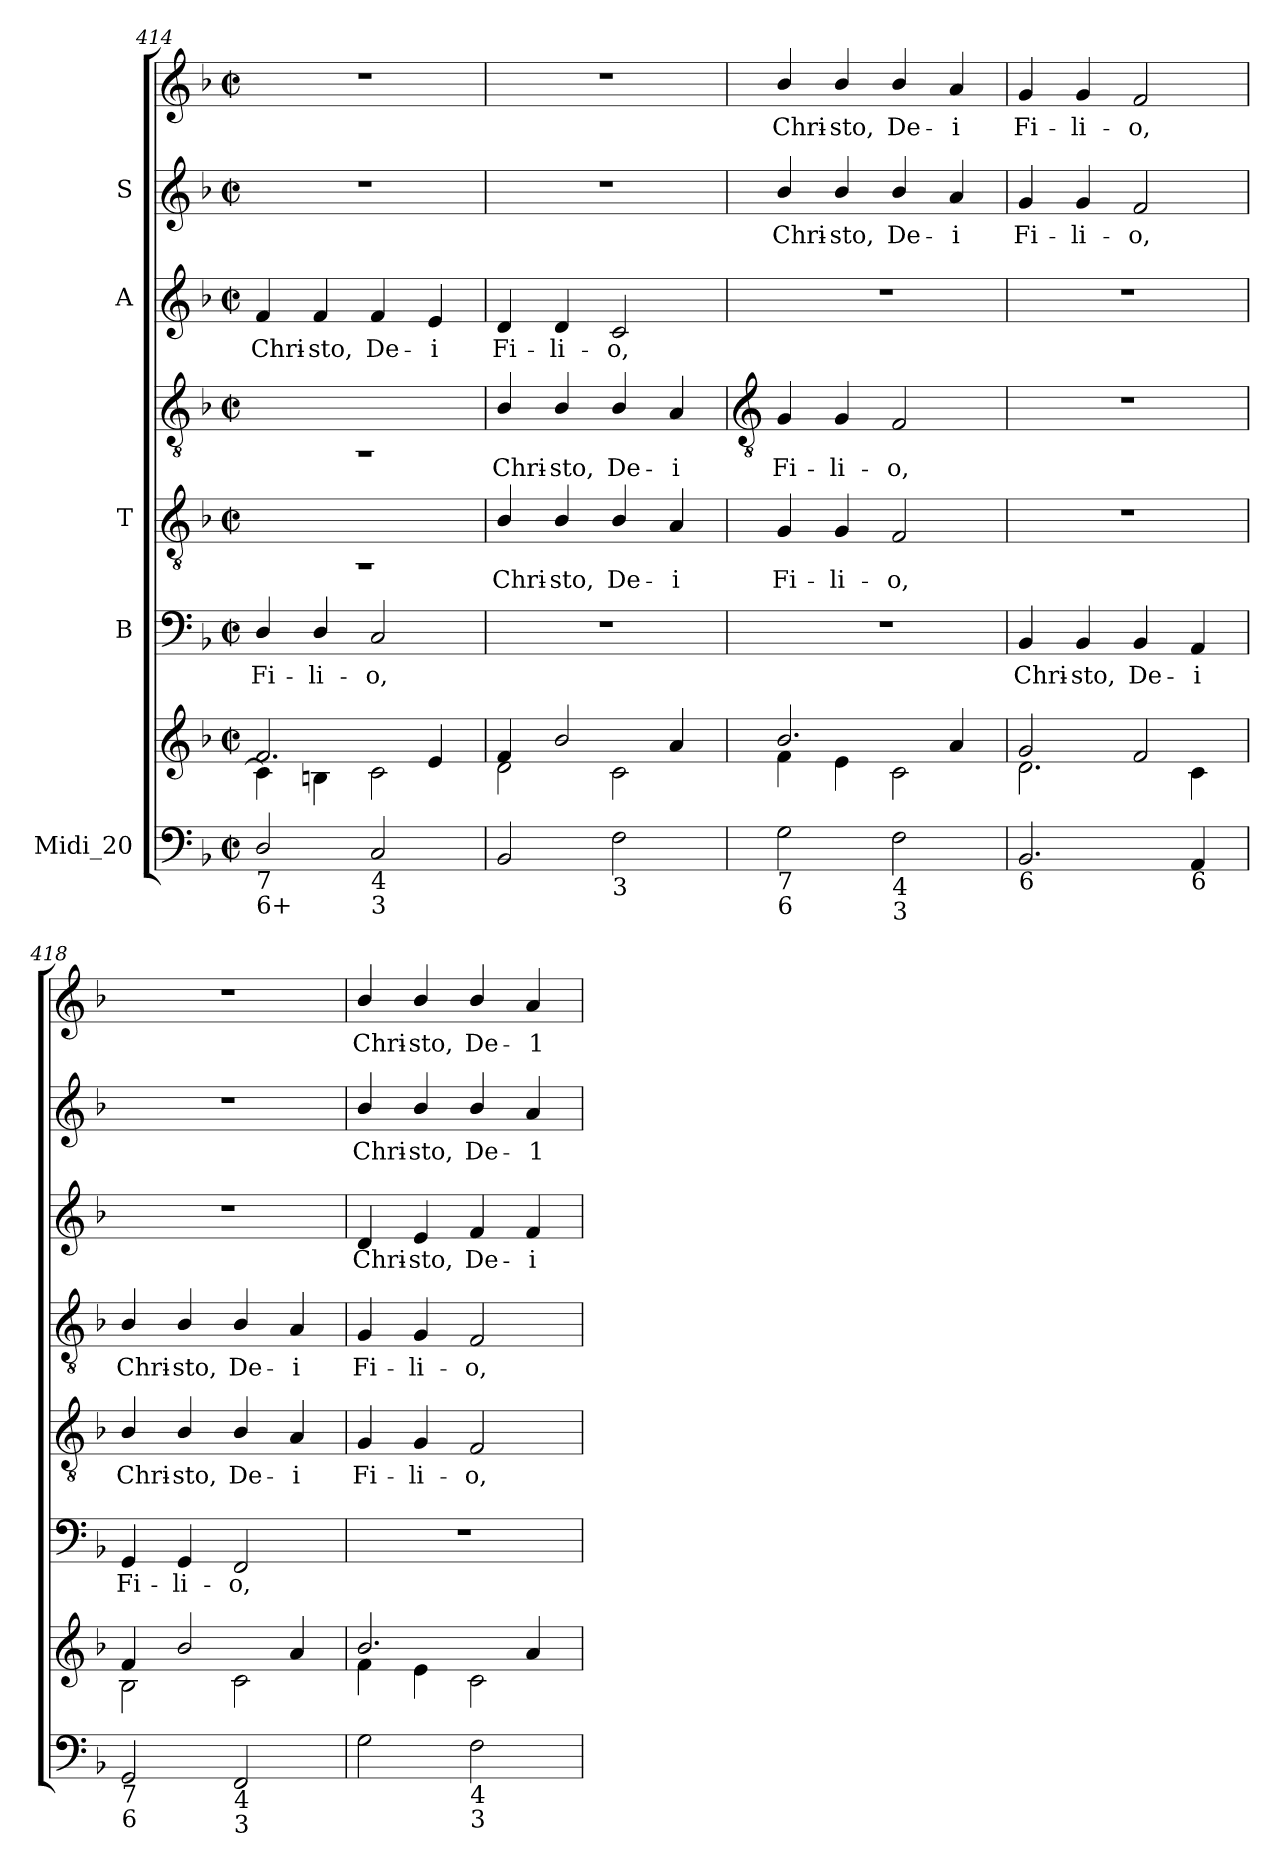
**kern	**kern	**kern	**text	**kern	**text	**kern	**text	**kern	**text	**kern	**text	**kern	**text
*part5	*part5	*part4	*part4	*part3	*part3	*part3	*part3	*part2	*part2	*part1	*part1	*part1	*part1
*staff8	*staff7	*staff6	*staff6	*staff5	*staff5	*staff4	*staff4	*staff3	*staff3	*staff2	*staff2	*staff1	*staff1
*I"Midi_20	*	*I"B	*	*I"T	*	*	*	*I"A	*	*I"S	*	*	*
*clefF4	*clefG2	*clefF4	*	*clefGv2	*	*clefGv2	*	*clefG2	*	*clefG2	*	*clefG2	*
*k[b-]	*k[b-]	*k[b-]	*	*k[b-]	*	*k[b-]	*	*k[b-]	*	*k[b-]	*	*k[b-]	*
*F:	*F:	*F:	*	*F:	*	*F:	*	*F:	*	*F:	*	*F:	*
*M2/2	*M2/2	*M2/2	*	*M2/2	*	*M2/2	*	*M2/2	*	*M2/2	*	*M2/2	*
*met(c|)	*met(c|)	*met(c|)	*	*met(c|)	*	*met(c|)	*	*met(c|)	*	*met(c|)	*	*met(c|)	*
=414	=414	=414	=414	=414	=414	=414	=414	=414	=414	=414	=414	=414	=414
*	*^	*	*	*	*	*	*	*	*	*	*	*	*
!LO:TX:b:t=7	!	!	!	!	!	!	!	!	!	!	!	!	!	!
!LO:TX:b:t=6+	!	!	!	!	!	!	!	!	!	!	!	!	!	!
!	!	!	!	!LO:LY:b	!	!	!	!	!	!LO:LY:b	!	!	!	!
2D/	2.f	4c\]	4D/	Fi-	1rBB	.	1rBB	.	4f	Chri-	1r	.	1r	.
!	!	!	!	!LO:LY:b	!	!	!	!	!	!LO:LY:b	!	!	!	!
.	.	4Bn\	4D/	-li-	.	.	.	.	4f	-sto,	.	.	.	.
!LO:TX:b:t=4	!	!	!	!	!	!	!	!	!	!	!	!	!	!
!LO:TX:b:t=3	!	!	!	!	!	!	!	!	!	!	!	!	!	!
!	!	!	!	!LO:LY:b	!	!	!	!	!	!LO:LY:b	!	!	!	!
2C	.	2c\	2C	-o,	.	.	.	.	4f	De-	.	.	.	.
!	!	!	!	!	!	!	!	!	!	!LO:LY:b	!	!	!	!
.	4e	.	.	.	.	.	.	.	4e	-i	.	.	.	.
=415	=415	=415	=415	=415	=415	=415	=415	=415	=415	=415	=415	=415	=415	=415
!	!	!	!	!	!	!LO:LY:b	!	!LO:LY:b	!	!LO:LY:b	!	!	!	!
2BB-	4f	2d\	1r	.	4B-/	Chri-	4B-/	Chri-	4d	Fi-	1r	.	1r	.
!	!	!	!	!	!	!LO:LY:b	!	!LO:LY:b	!	!LO:LY:b	!	!	!	!
.	2b-/	.	.	.	4B-/	-sto,	4B-/	-sto,	4d	-li-	.	.	.	.
!LO:TX:b:t=3	!	!	!	!	!	!	!	!	!	!	!	!	!	!
!	!	!	!	!	!	!LO:LY:b	!	!LO:LY:b	!	!LO:LY:b	!	!	!	!
2F	.	2c\	.	.	4B-/	De-	4B-/	De-	2c	-o,	.	.	.	.
!	!	!	!	!	!	!LO:LY:b	!	!LO:LY:b	!	!	!	!	!	!
.	4a	.	.	.	4A	-i	4A	-i	.	.	.	.	.	.
!!LO:LB:g=z
=416	=416	=416	=416	=416	=416	=416	=416	=416	=416	=416	=416	=416	=416	=416
*	*	*	*	*	*	*	*clefGv2	*	*	*	*	*	*	*
!LO:TX:b:t=7	!	!	!	!	!	!	!	!	!	!	!	!	!	!
!LO:TX:b:t=6	!	!	!	!	!	!	!	!	!	!	!	!	!	!
!	!	!	!	!	!	!LO:LY:b	!	!LO:LY:b	!	!	!	!LO:LY:b	!	!LO:LY:b
2G	2.b-/	4f\	1r	.	4G	Fi-	4G	Fi-	1r	.	4b-/	Chri-	4b-/	Chri-
!	!	!	!	!	!	!LO:LY:b	!	!LO:LY:b	!	!	!	!LO:LY:b	!	!LO:LY:b
.	.	4e\	.	.	4G	-li-	4G	-li-	.	.	4b-/	-sto,	4b-/	-sto,
!LO:TX:b:t=4	!	!	!	!	!	!	!	!	!	!	!	!	!	!
!LO:TX:b:t=3	!	!	!	!	!	!	!	!	!	!	!	!	!	!
!	!	!	!	!	!	!LO:LY:b	!	!LO:LY:b	!	!	!	!LO:LY:b	!	!LO:LY:b
2F	.	2c\	.	.	2F	-o,	2F	-o,	.	.	4b-/	De-	4b-/	De-
!	!	!	!	!	!	!	!	!	!	!	!	!LO:LY:b	!	!LO:LY:b
.	4a	.	.	.	.	.	.	.	.	.	4a	-i	4a	-i
=417	=417	=417	=417	=417	=417	=417	=417	=417	=417	=417	=417	=417	=417	=417
!LO:TX:b:t=6	!	!	!	!	!	!	!	!	!	!	!	!	!	!
!	!	!	!	!LO:LY:b	!	!	!	!	!	!	!	!LO:LY:b	!	!LO:LY:b
2.BB-	2g	2.d\	4BB-	Chri-	1r	.	1r	.	1r	.	4g	Fi-	4g	Fi-
!	!	!	!	!LO:LY:b	!	!	!	!	!	!	!	!LO:LY:b	!	!LO:LY:b
.	.	.	4BB-	-sto,	.	.	.	.	.	.	4g	-li-	4g	-li-
!	!	!	!	!LO:LY:b	!	!	!	!	!	!	!	!LO:LY:b	!	!LO:LY:b
.	2f	.	4BB-	De-	.	.	.	.	.	.	2f	-o,	2f	-o,
!LO:TX:b:t=6	!	!	!	!	!	!	!	!	!	!	!	!	!	!
!	!	!	!	!LO:LY:b	!	!	!	!	!	!	!	!	!	!
4AA	.	4c\	4AA	-i	.	.	.	.	.	.	.	.	.	.
=418	=418	=418	=418	=418	=418	=418	=418	=418	=418	=418	=418	=418	=418	=418
!LO:TX:b:t=7	!	!	!	!	!	!	!	!	!	!	!	!	!	!
!LO:TX:b:t=6	!	!	!	!	!	!	!	!	!	!	!	!	!	!
!	!	!	!	!LO:LY:b	!	!LO:LY:b	!	!LO:LY:b	!	!	!	!	!	!
2GG	4f	2B-\	4GG	Fi-	4B-/	Chri-	4B-/	Chri-	1r	.	1r	.	1r	.
!	!	!	!	!LO:LY:b	!	!LO:LY:b	!	!LO:LY:b	!	!	!	!	!	!
.	2b-/	.	4GG	-li-	4B-/	-sto,	4B-/	-sto,	.	.	.	.	.	.
!LO:TX:b:t=4	!	!	!	!	!	!	!	!	!	!	!	!	!	!
!LO:TX:b:t=3	!	!	!	!	!	!	!	!	!	!	!	!	!	!
!	!	!	!	!LO:LY:b	!	!LO:LY:b	!	!LO:LY:b	!	!	!	!	!	!
2FF	.	2c\	2FF	-o,	4B-/	De-	4B-/	De-	.	.	.	.	.	.
!	!	!	!	!	!	!LO:LY:b	!	!LO:LY:b	!	!	!	!	!	!
.	4a	.	.	.	4A	-i	4A	-i	.	.	.	.	.	.
=419	=419	=419	=419	=419	=419	=419	=419	=419	=419	=419	=419	=419	=419	=419
!	!	!	!	!	!	!LO:LY:b	!	!LO:LY:b	!	!LO:LY:b	!	!LO:LY:b	!	!LO:LY:b
2G	2.b-/	4f\	1r	.	4G	Fi-	4G	Fi-	4d	Chri-	4b-/	Chri-	4b-/	Chri-
!	!	!	!	!	!	!LO:LY:b	!	!LO:LY:b	!	!LO:LY:b	!	!LO:LY:b	!	!LO:LY:b
.	.	4e\	.	.	4G	-li-	4G	-li-	4e	-sto,	4b-/	-sto,	4b-/	-sto,
!LO:TX:b:t=4	!	!	!	!	!	!	!	!	!	!	!	!	!	!
!LO:TX:b:t=3	!	!	!	!	!	!	!	!	!	!	!	!	!	!
!	!	!	!	!	!	!LO:LY:b	!	!LO:LY:b	!	!LO:LY:b	!	!LO:LY:b	!	!LO:LY:b
2F	.	2c\	.	.	2F	-o,	2F	-o,	4f	De-	4b-/	De-	4b-/	De-
!	!	!	!	!	!	!	!	!	!	!LO:LY:b	!	!LO:LY:b	!	!LO:LY:b
.	4a	.	.	.	.	.	.	.	4f	-i	4a	-1	4a	-1
*	*v	*v	*	*	*	*	*	*	*	*	*	*	*	*
=	=	=	=	=	=	=	=	=	=	=	=	=	=
*-	*-	*-	*-	*-	*-	*-	*-	*-	*-	*-	*-	*-	*-
